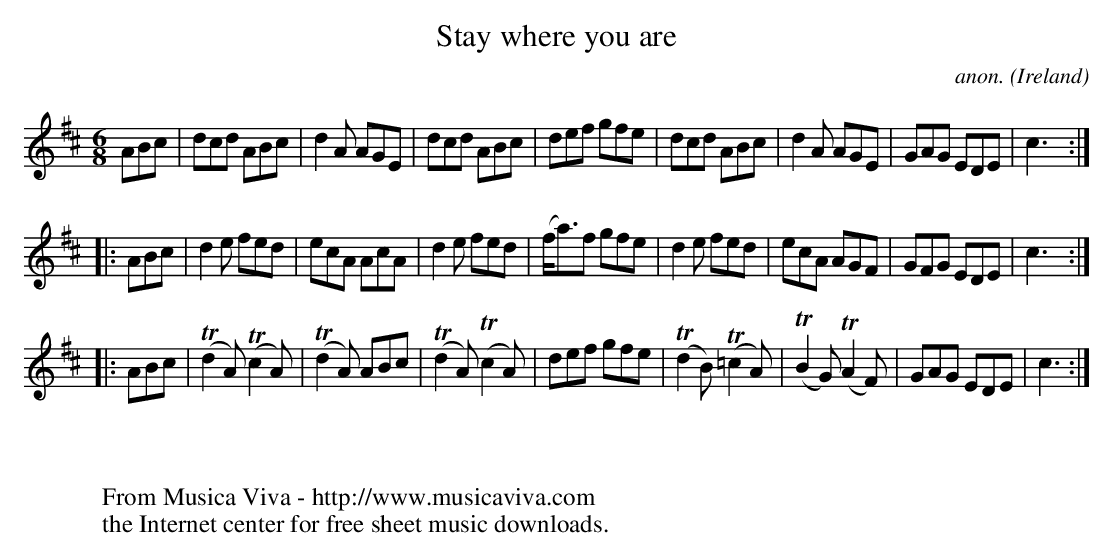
X:1
T:Stay where you are
C:anon.
O:Ireland
m:Tn2 = (3n/o/n/ m/n/
m:T=c2 = (3c/d/c/ B/c/
M:6/8
L:1/8
K:D
ABc|dcd ABc|d2A AGE|dcd ABc|def gfe|dcd ABc|d2A AGE|GAG EDE|c3:|
|:ABc|d2e fed|ecA AcA|d2e fed|(f<a)f gfe|d2e fed|ecA AGF|GFG EDE|c3:|
|:ABc|(Td2A) (Tc2A)|(Td2A) ABc|(Td2A) (Tc2A)|def gfe|(Td2B) (T=c2A)|(TB2G) (TA2F)|GAG EDE|c3:|
W:
W:
W: From Musica Viva - http://www.musicaviva.com
W: the Internet center for free sheet music downloads.
